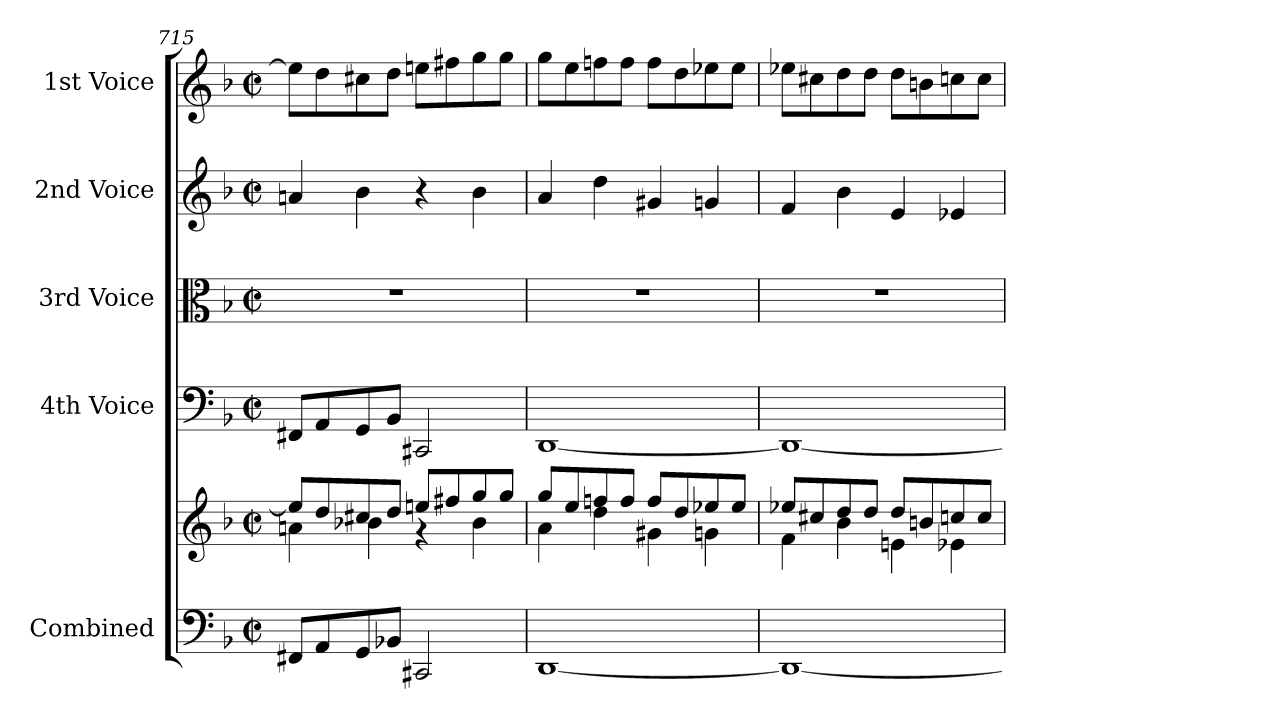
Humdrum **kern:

**kern	**kern	**kern	**kern	**kern	**kern
*part5	*part5	*part4	*part3	*part2	*part1
*staff6	*staff5	*staff4	*staff3	*staff2	*staff1
*I"Combined	*	*I"4th Voice	*I"3rd Voice	*I"2nd Voice	*I"1st Voice
*clefF4	*clefG2	*clefF4	*clefC3	*clefG2	*clefG2
*k[b-]	*k[b-]	*k[b-]	*k[b-]	*k[b-]	*k[b-]
*M2/2	*M2/2	*M2/2	*M2/2	*M2/2	*M2/2
*met(c|)	*met(c|)	*met(c|)	*met(c|)	*met(c|)	*met(c|)
=715	=715	=715	=715	=715	=715
*	*^	*	*	*	*
8FF#X/L	8ee-/L]	4an\	8FF#X/L	1r	4an/	8ee-\L]
8AA/	8dd/	.	8AA/	.	.	8dd\
8GG/	8cc#X/	4b-X\	8GG/	.	4b-\	8cc#X\
8BB-X/J	8dd/J	.	8BB-/J	.	.	8dd\J
2CC#X/	8een/L	4r	2CC#X/	.	4r	8een\L
.	8ff#X/	.	.	.	.	8ff#X\
.	8gg/	4b-\	.	.	4b-\	8gg\
.	8gg/J	.	.	.	.	8gg\J
=716	=716	=716	=716	=716	=716	=716
[1DD	8gg/L	4a\	[1DD	1r	4a/	8gg\L
.	8ee/	.	.	.	.	8ee\
.	8ffn/	4dd\	.	.	4dd\	8ffn\
.	8ff/J	.	.	.	.	8ff\J
.	8ff/L	4g#X\	.	.	4g#X/	8ff\L
.	8dd/	.	.	.	.	8dd\
.	8ee-X/	4gn\	.	.	4gn/	8ee-X\
.	8ee-/J	.	.	.	.	8ee-\J
!!LO:PB:g=z
=717	=717	=717	=717	=717	=717	=717
1DD_	8ee-X/L	4f\	1DD_	1r	4f/	8ee-X\L
.	8cc#X/	.	.	.	.	8cc#X\
.	8dd/	4b-\	.	.	4b-\	8dd\
.	8dd/J	.	.	.	.	8dd\J
.	8dd/L	4en\	.	.	4e/	8dd\L
.	8bn/	.	.	.	.	8bn\
.	8ccn/	4e-X\	.	.	4e-X/	8ccn\
.	8cc/J	.	.	.	.	8cc\J
*	*v	*v	*	*	*	*
=	=	=	=	=	=
*-	*-	*-	*-	*-	*-
